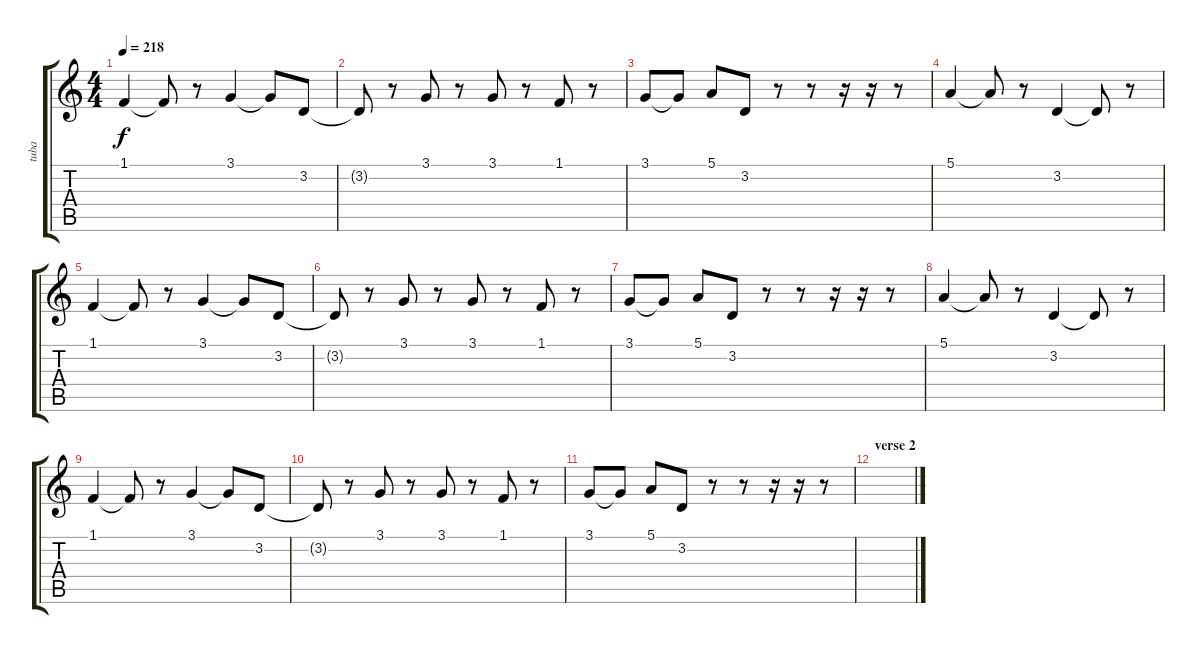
\track ("tuba" "tuba") {instrument tuba}
\staff {score tabs}
\tuning (E4 B3 G3 D3 A2 E2) {hide}
\ts (4 4)
\tempo 218
\clef g2
\ks c
1.1.4{dy f} 1.1{t}.8 r.8 3.1.4 3.1{t}.8 3.2.8 |
3.2{t}.8 r.8 3.1.8{balance 12} r.8 3.1.8 r.8 1.1.8 r.8 |
3.1.8 3.1{t}.8 5.1.8 3.2.8 r.8 r.8 r.16 r.16 r.8 |
5.1.4{balance 4} 5.1{t}.8 r.8 3.2.4 3.2{t}.8 r.8 |
1.1.4 1.1{t}.8 r.8 3.1.4 3.1{t}.8 3.2.8 |
3.2{t}.8 r.8 3.1.8{balance 12} r.8 3.1.8 r.8 1.1.8 r.8 |
3.1.8 3.1{t}.8 5.1.8 3.2.8 r.8 r.8 r.16 r.16 r.8 |
5.1.4{balance 4} 5.1{t}.8 r.8 3.2.4 3.2{t}.8 r.8 |
1.1.4 1.1{t}.8 r.8 3.1.4 3.1{t}.8 3.2.8 |
3.2{t}.8 r.8 3.1.8{balance 12} r.8 3.1.8 r.8 1.1.8 r.8 |
3.1.8 3.1{t}.8 5.1.8 3.2.8 r.8 r.8 r.16 r.16 r.8 |
\section ("" "verse 2")
